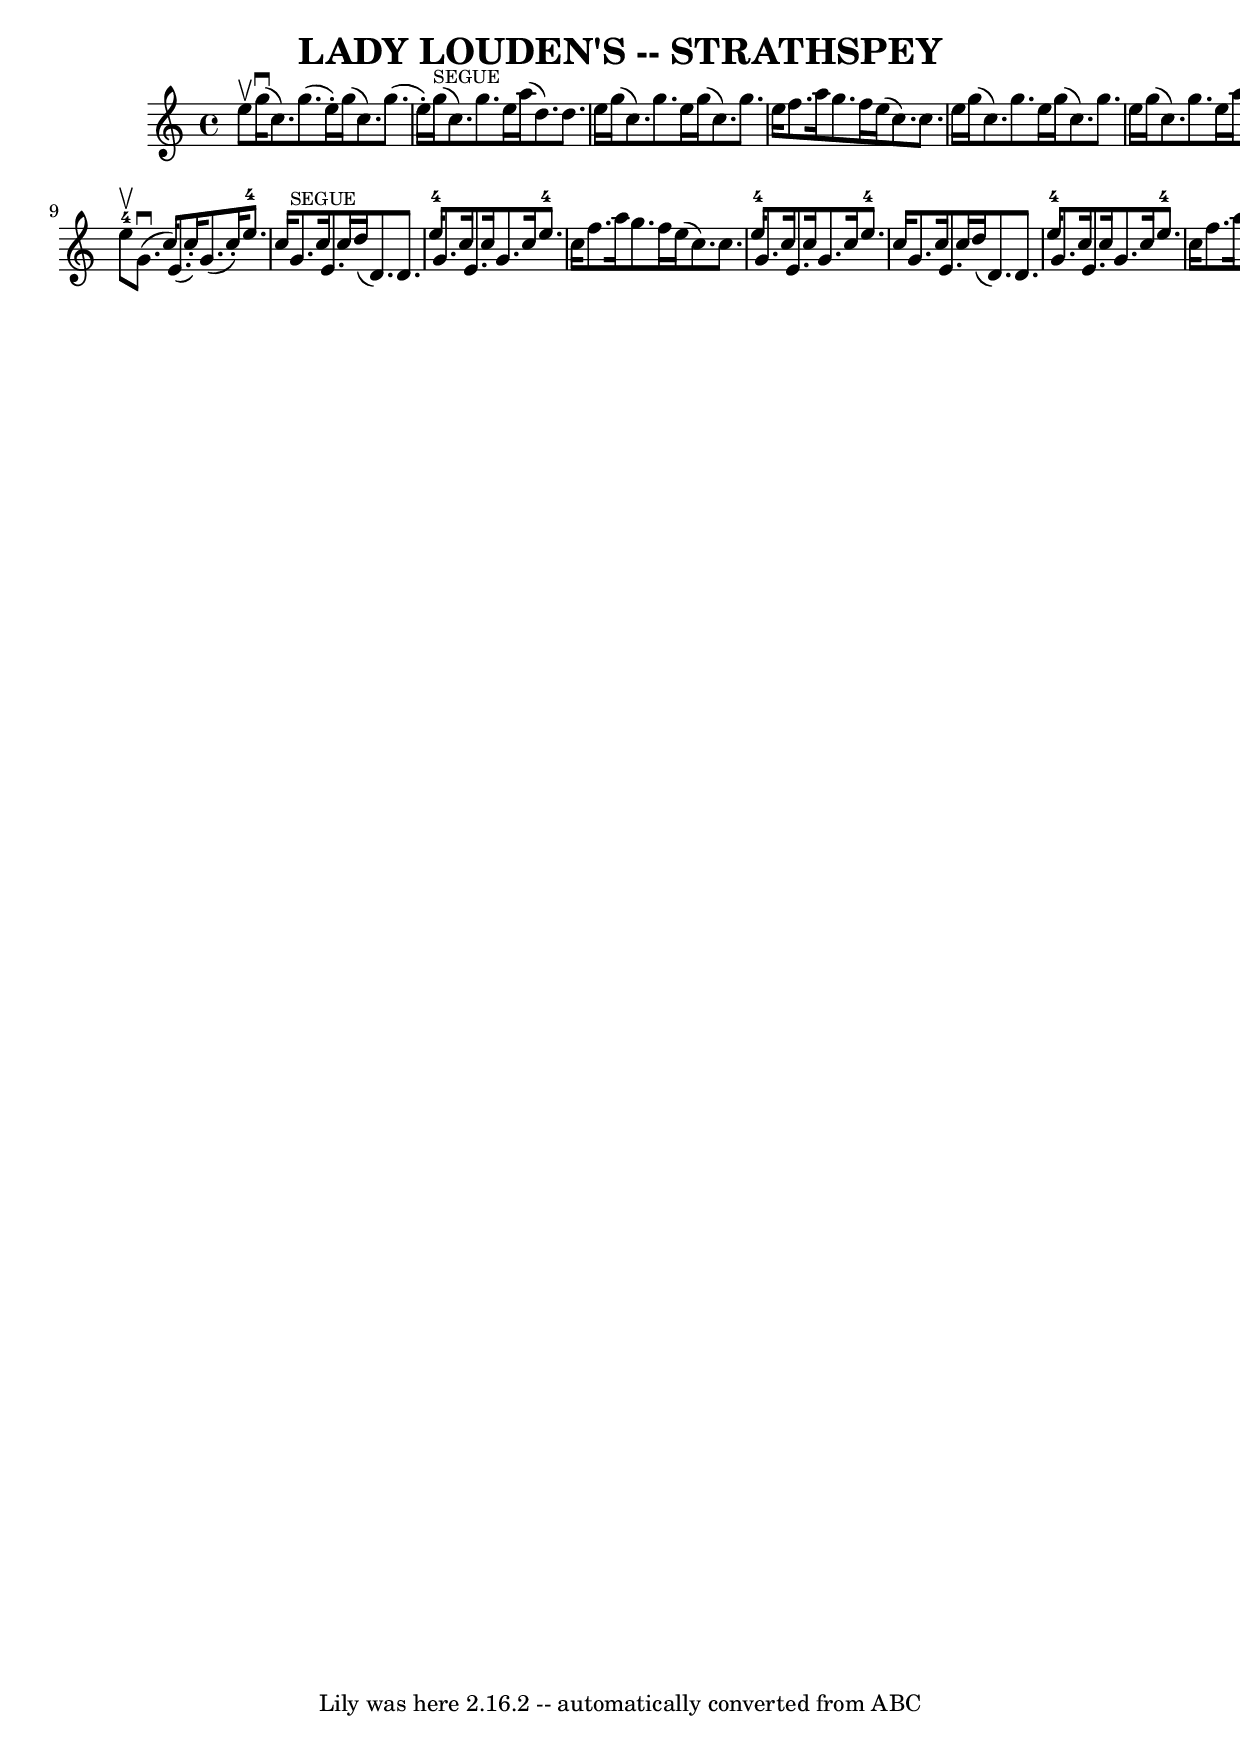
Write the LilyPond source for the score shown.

\version "2.7.40"
\include "Mammoth.ily"
\header {
	%% book = "Ryan's Mammoth Collection of Fiddle Tunes"
	crossRefNumber = "1"
	footnotes = ""
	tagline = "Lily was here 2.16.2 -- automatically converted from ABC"
	title = "LADY LOUDEN'S -- STRATHSPEY"
}
voicedefault =  {


 \override Staff.TimeSignature #'style = #'C
 \time 4/4 \key c \major e''8^\upbow       |
 g''16 (^\downbow   
c''8.) g''8. (e''16 -.) g''16 (c''8.) g''8. (e''16 -.) 
  |
 g''16^\segue(c''8.) g''8. e''16 a''16 (d''8.  
-) d''8. e''16        |
 g''16 (c''8.) g''8. e''16    
g''16 (c''8.) g''8. e''16    |
 f''8. a''16 g''8.    
f''16 e''16 (c''8.) c''8. e''16    |
     |
 g''16 
(c''8.) g''8. e''16 g''16 (c''8.) g''8. e''16    
|
 g''16 (c''8.) g''8. e''16 a''16 (d''8.) d''8.  
 e''16        |
 g''16 (c''8.) g''8. e''16 g''16 (
c''8.) g''8. e''16    |
 f''8. a''16 g''8. f''16    
e''16 (c''8.) c''8    \bar "|." e''8-4^\upbow       |
   
 g'8. (^\downbow c''16) e'8. (c''16 -.) g'8. (c''16 -.)   
e''8.-4 c''16    |
 g'8.^\segue c''16 e'8. c''16    
d''16 (d'8.) d'8. e''16-4       |
 g'8. c''16 e'8.  
 c''16 g'8. c''16 e''8.-4 c''16    |
 f''8. a''16    
g''8. f''16 e''16 (c''8.) c''8. e''16-4   |
     
|
 g'8. c''16 e'8. c''16 g'8. c''16 e''8.-4   
c''16    |
 g'8. c''16 e'8. c''16 d''16 (d'8.) d'8. 
 e''16-4       |
 g'8. c''16 e'8. c''16 g'8. c''16  
 e''8.-4 c''16    |
 f''8. a''16 g''8. f''16 e''16 (
 c''8.) c''8    \bar "|."   
}

\score{
    <<

	\context Staff="default"
	{
	    \voicedefault 
	}

    >>
	\layout {
	}
	\midi {}
}
